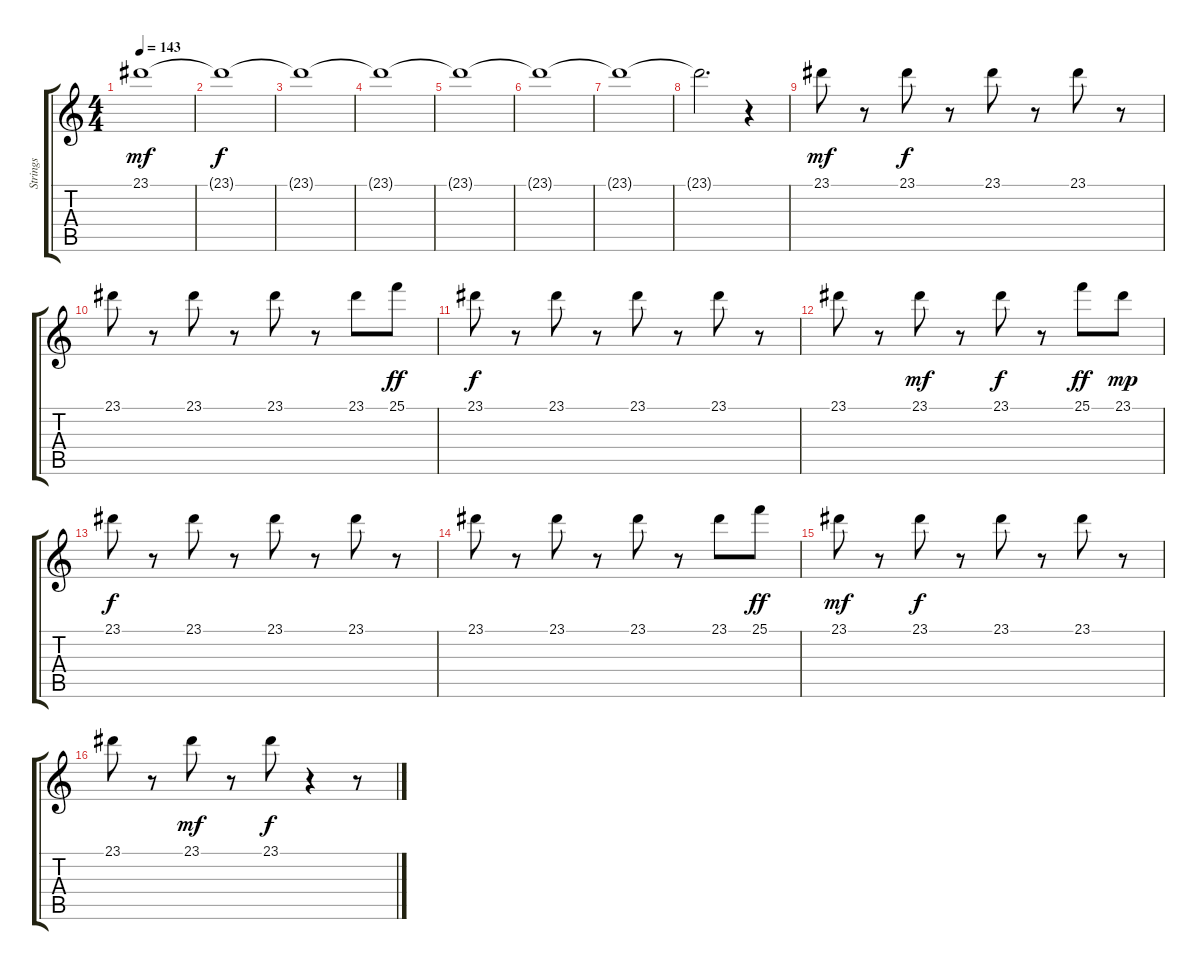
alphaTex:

\track ("Strings" "Strings") {instrument stringensemble1}
\staff {score tabs}
\tuning (E4 B3 G3 D3 A2 E2) {hide}
\ts (4 4)
\tempo 143
\clef g2
\ks c
23.1.1{dy mf volume 10} |
23.1{t}.1{dy f} |
23.1{t}.1 |
23.1{t}.1 |
23.1{t}.1 |
23.1{t}.1 |
23.1{t}.1 |
23.1{t}.2{d} r.4 |
23.1.8{dy mf} r.8 23.1.8{dy f} r.8 23.1.8 r.8 23.1.8 r.8 |
23.1.8 r.8 23.1.8 r.8 23.1.8 r.8 23.1.8 25.1.8{dy ff} |
23.1.8{dy f} r.8 23.1.8 r.8 23.1.8 r.8 23.1.8 r.8 |
23.1.8 r.8 23.1.8{dy mf} r.8 23.1.8{dy f} r.8 25.1.8{dy ff} 23.1.8{dy mp} |
23.1.8{dy f} r.8 23.1.8 r.8 23.1.8 r.8 23.1.8 r.8 |
23.1.8 r.8 23.1.8 r.8 23.1.8 r.8 23.1.8 25.1.8{dy ff} |
23.1.8{dy mf} r.8 23.1.8{dy f} r.8 23.1.8 r.8 23.1.8 r.8 |
23.1.8 r.8 23.1.8{dy mf} r.8 23.1.8{dy f} r.4 r.8
